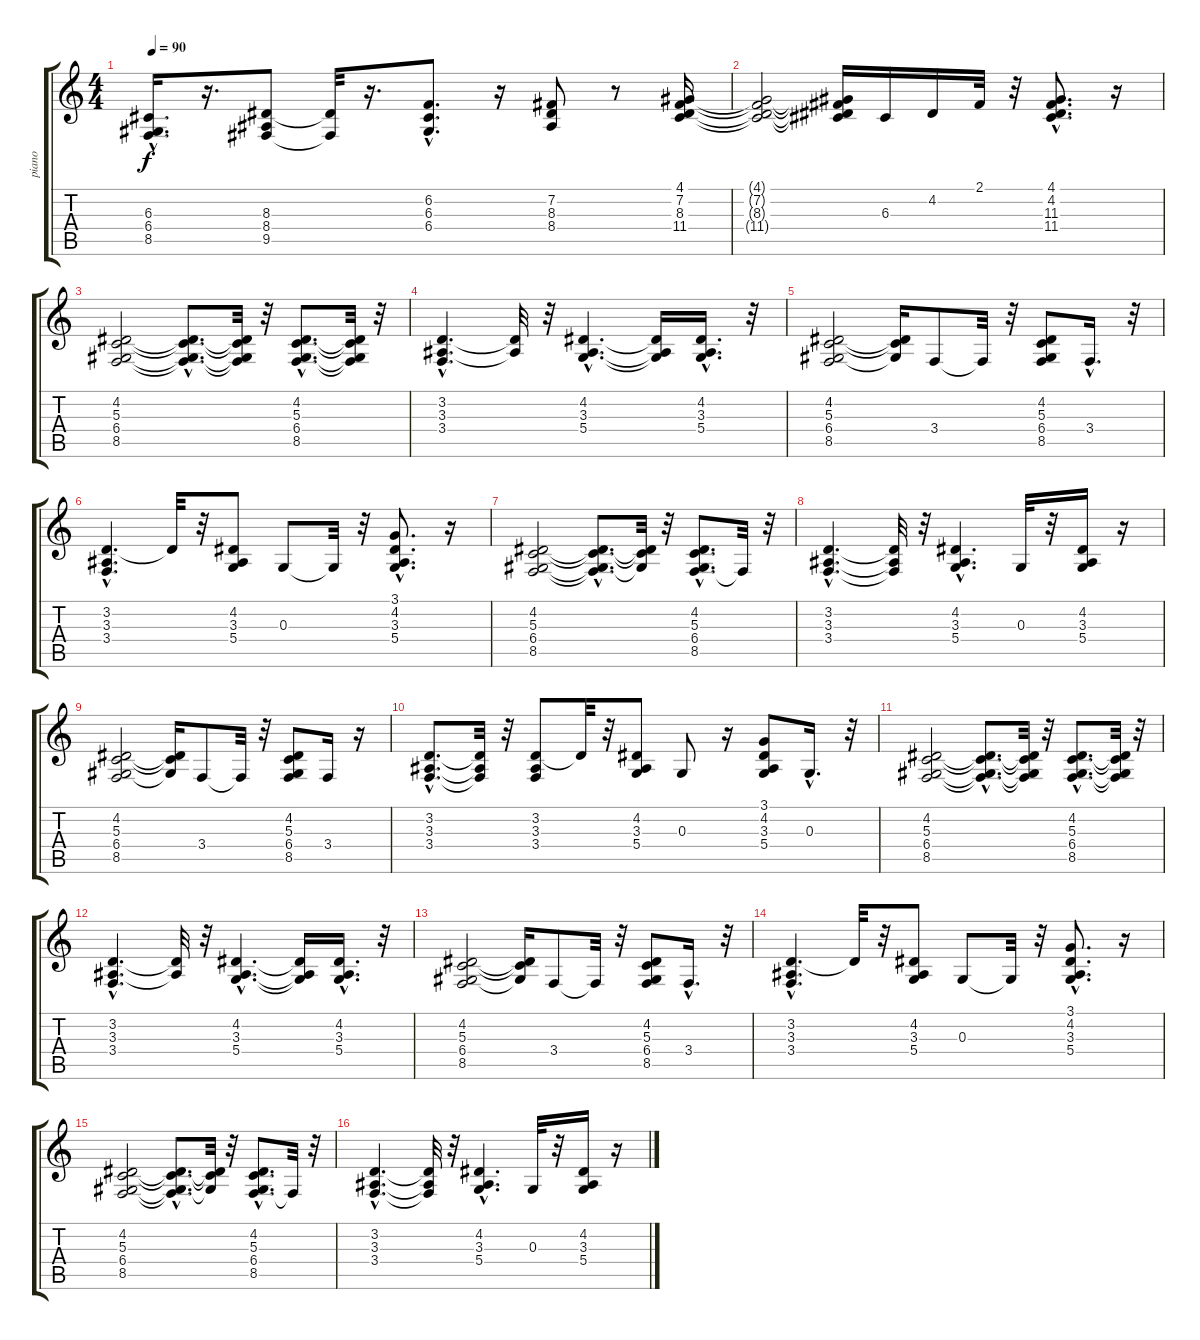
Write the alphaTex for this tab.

\track ("piano" "piano") {instrument acousticgrandpiano}
\staff {score tabs}
\tuning (E4 B3 G3 D3 A2 E2) {hide}
\ts (4 4)
\tempo 90
\clef g2
\ks c
(6.3{hac t} 6.4{hac t} 8.5{hac t}).16{d dy f} r.16{d} (8.3 8.4 9.5).8 (8.3{t} 9.5{t}).32 r.16{d} (6.2{hac} 6.3{hac} 6.4{hac}).8{d} r.16 (7.2 8.3 8.4).8 r.8 (4.1 7.2 8.3 11.4).16 |
(4.1{t} 7.2{t} 8.3{t} 11.4{t}).2 (4.1{t} 7.2{t} 8.3{t} 11.4{t}).16 6.3.16 4.2.16 2.1.32 r.32 (4.1{hac} 4.2{hac} 11.3{hac} 11.4{hac}).8{d} r.16 |
(4.2 5.3 6.4 8.5).2 (4.2{hac t} 5.3{hac t} 6.4{hac t} 8.5{hac t}).8{d} (4.2{t} 5.3{t} 6.4{t} 8.5{t}).32 r.32 (4.2{hac} 5.3{hac} 6.4{hac} 8.5{hac}).8{d} (4.2{t} 5.3{t} 6.4{t} 8.5{t}).32 r.32 |
(3.2{hac} 3.3{hac} 3.4{hac}).4{d} (3.2{t} 3.3{t}).32 r.32 (4.2{hac} 3.3{hac} 5.4{hac}).4{d} (4.2{t} 3.3{t} 5.4{t}).16 (4.2{hac} 3.3{hac} 5.4{hac}).16{d} r.32 |
(4.2 5.3 6.4 8.5).2 (4.2{t} 5.3{t} 6.4{t}).16 3.4.8 3.4{t}.32 r.32 (4.2 5.3 6.4 8.5).8 3.4{hac}.16{d} r.32 |
(3.2{hac} 3.3{hac} 3.4{hac}).4{d} 3.2{t}.32 r.32 (4.2 3.3 5.4).8 0.3.8 0.3{t}.32 r.32 (3.1{hac} 4.2{hac} 3.3{hac} 5.4{hac}).8{d} r.16 |
(4.2 5.3 6.4 8.5).2 (4.2{hac t} 5.3{hac t} 6.4{hac t} 8.5{hac t}).8{d} (4.2{t} 5.3{t} 6.4{t}).32 r.32 (4.2{hac} 5.3{hac} 6.4{hac} 8.5{hac}).8{d} 8.5{t}.32 r.32 |
(3.2{hac} 3.3{hac} 3.4{hac}).4{d} (3.2{t} 3.3{t} 3.4{t}).32 r.32 (4.2{hac} 3.3{hac} 5.4{hac}).4{d} 0.3.32 r.32 (4.2 3.3 5.4).16 r.16 |
(4.2 5.3 6.4 8.5).2 (4.2{t} 5.3{t} 6.4{t}).16 3.4.8 3.4{t}.32 r.32 (4.2 5.3 6.4 8.5).8 3.4.16 r.16 |
(3.2{hac} 3.3{hac} 3.4{hac}).8{d} (3.2{t} 3.3{t} 3.4{t}).32 r.32 (3.2 3.3 3.4).8 3.2{t}.32 r.32 (4.2 3.3 5.4).8 0.3.8 r.16 (3.1 4.2 3.3 5.4).8 0.3{hac}.16{d} r.32 |
(4.2 5.3 6.4 8.5).2 (4.2{hac t} 5.3{hac t} 6.4{hac t} 8.5{hac t}).8{d} (4.2{t} 5.3{t} 6.4{t} 8.5{t}).32 r.32 (4.2{hac} 5.3{hac} 6.4{hac} 8.5{hac}).8{d} (4.2{t} 5.3{t} 6.4{t} 8.5{t}).32 r.32 |
(3.2{hac} 3.3{hac} 3.4{hac}).4{d} (3.2{t} 3.3{t}).32 r.32 (4.2{hac} 3.3{hac} 5.4{hac}).4{d} (4.2{t} 3.3{t} 5.4{t}).16 (4.2{hac} 3.3{hac} 5.4{hac}).16{d} r.32 |
(4.2 5.3 6.4 8.5).2 (4.2{t} 5.3{t} 6.4{t}).16 3.4.8 3.4{t}.32 r.32 (4.2 5.3 6.4 8.5).8 3.4{hac}.16{d} r.32 |
(3.2{hac} 3.3{hac} 3.4{hac}).4{d} 3.2{t}.32 r.32 (4.2 3.3 5.4).8 0.3.8 0.3{t}.32 r.32 (3.1{hac} 4.2{hac} 3.3{hac} 5.4{hac}).8{d} r.16 |
(4.2 5.3 6.4 8.5).2 (4.2{hac t} 5.3{hac t} 6.4{hac t} 8.5{hac t}).8{d} (4.2{t} 5.3{t} 6.4{t}).32 r.32 (4.2{hac} 5.3{hac} 6.4{hac} 8.5{hac}).8{d} 8.5{t}.32 r.32 |
(3.2{hac} 3.3{hac} 3.4{hac}).4{d} (3.2{t} 3.3{t} 3.4{t}).32 r.32 (4.2{hac} 3.3{hac} 5.4{hac}).4{d} 0.3.32 r.32 (4.2 3.3 5.4).16 r.16
